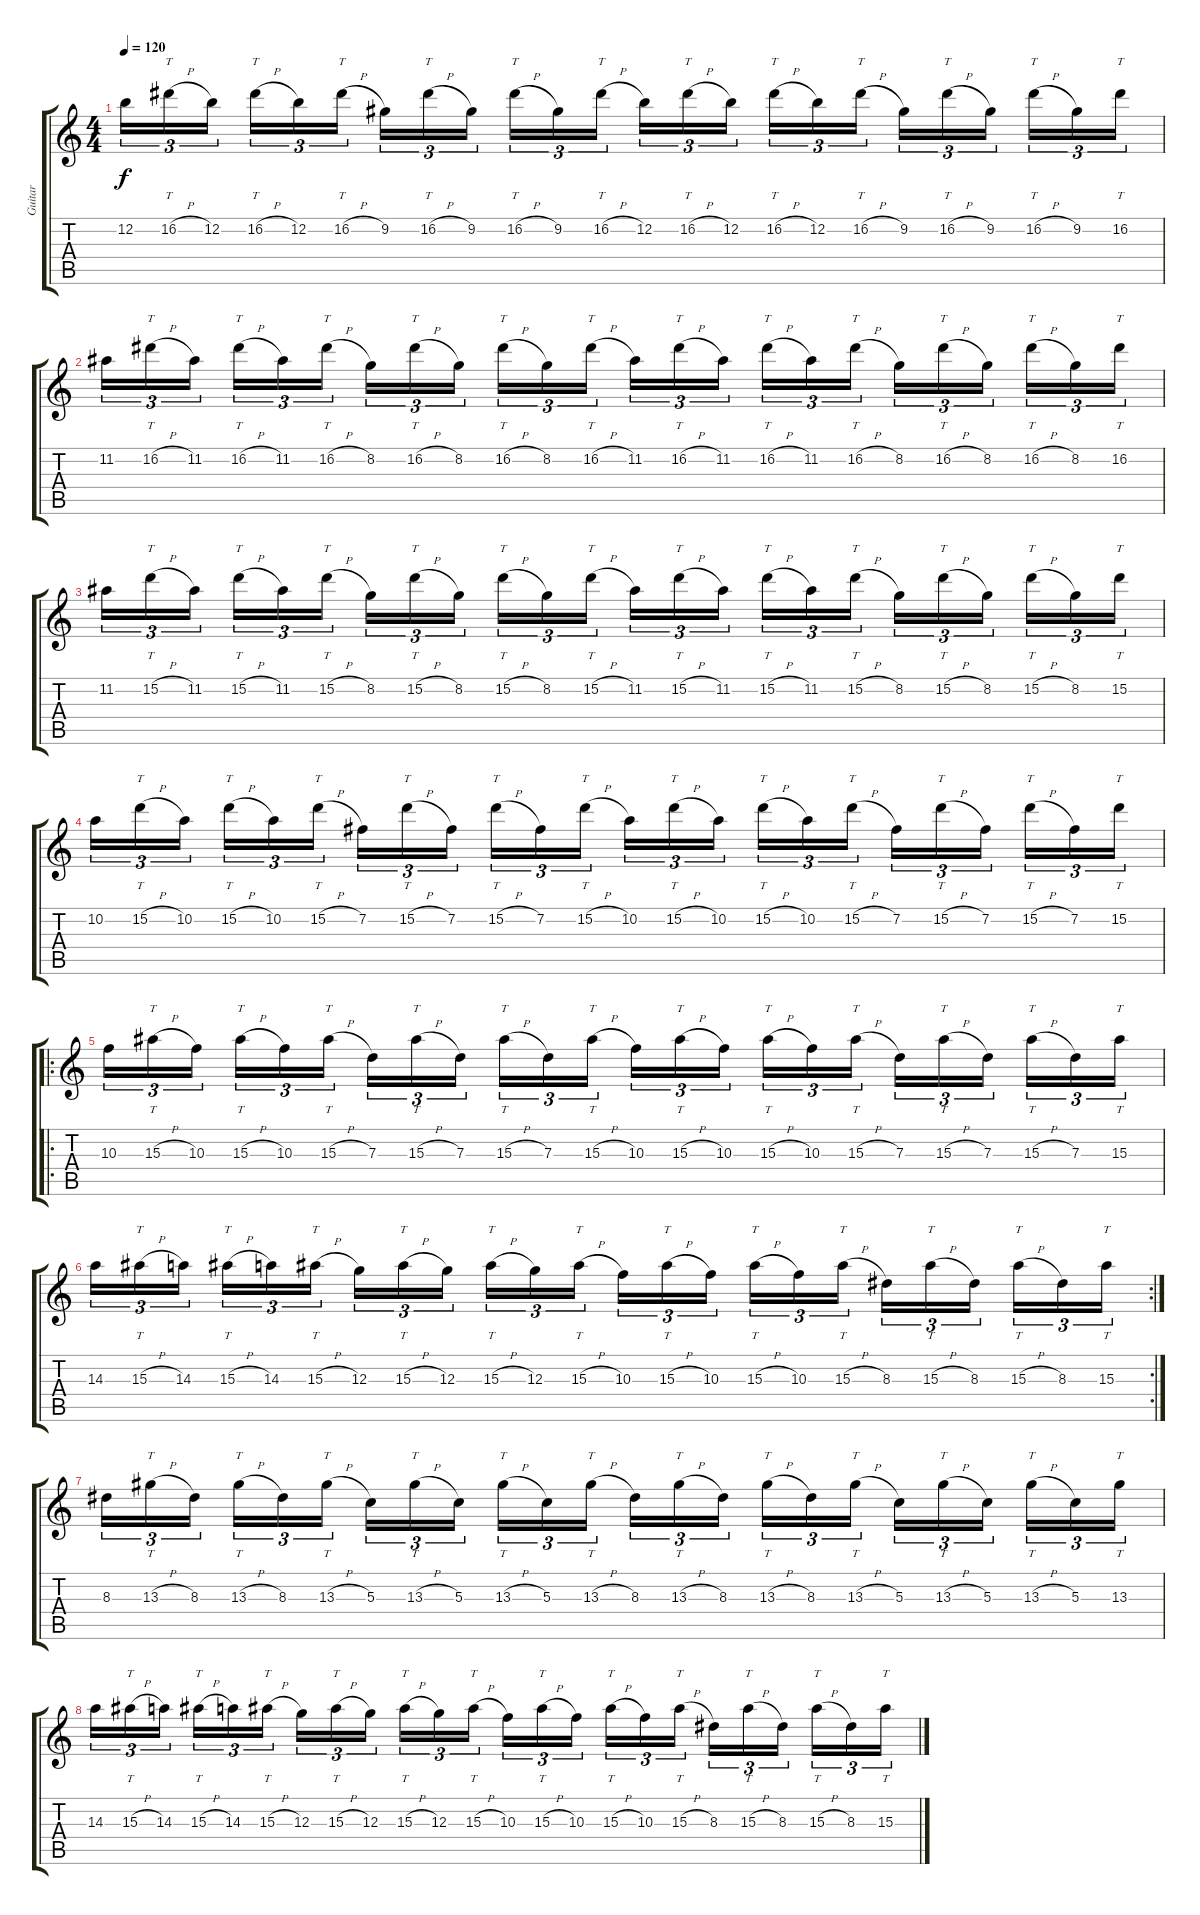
\track ("Guitar" "Guitar") {instrument distortionguitar}
\staff {score tabs}
\tuning (E4 B3 G3 D3 A2 E2) {hide}
\ts (4 4)
\tempo 120
\clef g2
\ks c
12.2.16{tu (3 2) dy f instrument distortionguitar} 16.2{h}.16{tt tu (3 2)} 12.2.16{tu (3 2)} 16.2{h}.16{tt tu (3 2)} 12.2.16{tu (3 2)} 16.2{h}.16{tt tu (3 2)} 9.2.16{tu (3 2)} 16.2{h}.16{tt tu (3 2)} 9.2.16{tu (3 2)} 16.2{h}.16{tt tu (3 2)} 9.2.16{tu (3 2)} 16.2{h}.16{tt tu (3 2)} 12.2.16{tu (3 2)} 16.2{h}.16{tt tu (3 2)} 12.2.16{tu (3 2)} 16.2{h}.16{tt tu (3 2)} 12.2.16{tu (3 2)} 16.2{h}.16{tt tu (3 2)} 9.2.16{tu (3 2)} 16.2{h}.16{tt tu (3 2)} 9.2.16{tu (3 2)} 16.2{h}.16{tt tu (3 2)} 9.2.16{tu (3 2)} 16.2.16{tt tu (3 2)} |
11.2.16{tu (3 2)} 16.2{h}.16{tt tu (3 2)} 11.2.16{tu (3 2)} 16.2{h}.16{tt tu (3 2)} 11.2.16{tu (3 2)} 16.2{h}.16{tt tu (3 2)} 8.2.16{tu (3 2)} 16.2{h}.16{tt tu (3 2)} 8.2.16{tu (3 2)} 16.2{h}.16{tt tu (3 2)} 8.2.16{tu (3 2)} 16.2{h}.16{tt tu (3 2)} 11.2.16{tu (3 2)} 16.2{h}.16{tt tu (3 2)} 11.2.16{tu (3 2)} 16.2{h}.16{tt tu (3 2)} 11.2.16{tu (3 2)} 16.2{h}.16{tt tu (3 2)} 8.2.16{tu (3 2)} 16.2{h}.16{tt tu (3 2)} 8.2.16{tu (3 2)} 16.2{h}.16{tt tu (3 2)} 8.2.16{tu (3 2)} 16.2.16{tt tu (3 2)} |
11.2.16{tu (3 2)} 15.2{h}.16{tt tu (3 2)} 11.2.16{tu (3 2)} 15.2{h}.16{tt tu (3 2)} 11.2.16{tu (3 2)} 15.2{h}.16{tt tu (3 2)} 8.2.16{tu (3 2)} 15.2{h}.16{tt tu (3 2)} 8.2.16{tu (3 2)} 15.2{h}.16{tt tu (3 2)} 8.2.16{tu (3 2)} 15.2{h}.16{tt tu (3 2)} 11.2.16{tu (3 2)} 15.2{h}.16{tt tu (3 2)} 11.2.16{tu (3 2)} 15.2{h}.16{tt tu (3 2)} 11.2.16{tu (3 2)} 15.2{h}.16{tt tu (3 2)} 8.2.16{tu (3 2)} 15.2{h}.16{tt tu (3 2)} 8.2.16{tu (3 2)} 15.2{h}.16{tt tu (3 2)} 8.2.16{tu (3 2)} 15.2.16{tt tu (3 2)} |
10.2.16{tu (3 2)} 15.2{h}.16{tt tu (3 2)} 10.2.16{tu (3 2)} 15.2{h}.16{tt tu (3 2)} 10.2.16{tu (3 2)} 15.2{h}.16{tt tu (3 2)} 7.2.16{tu (3 2)} 15.2{h}.16{tt tu (3 2)} 7.2.16{tu (3 2)} 15.2{h}.16{tt tu (3 2)} 7.2.16{tu (3 2)} 15.2{h}.16{tt tu (3 2)} 10.2.16{tu (3 2)} 15.2{h}.16{tt tu (3 2)} 10.2.16{tu (3 2)} 15.2{h}.16{tt tu (3 2)} 10.2.16{tu (3 2)} 15.2{h}.16{tt tu (3 2)} 7.2.16{tu (3 2)} 15.2{h}.16{tt tu (3 2)} 7.2.16{tu (3 2)} 15.2{h}.16{tt tu (3 2)} 7.2.16{tu (3 2)} 15.2.16{tt tu (3 2)} |
\ro
10.3.16{tu (3 2)} 15.3{h}.16{tt tu (3 2)} 10.3.16{tu (3 2)} 15.3{h}.16{tt tu (3 2)} 10.3.16{tu (3 2)} 15.3{h}.16{tt tu (3 2)} 7.3.16{tu (3 2)} 15.3{h}.16{tt tu (3 2)} 7.3.16{tu (3 2)} 15.3{h}.16{tt tu (3 2)} 7.3.16{tu (3 2)} 15.3{h}.16{tt tu (3 2)} 10.3.16{tu (3 2)} 15.3{h}.16{tt tu (3 2)} 10.3.16{tu (3 2)} 15.3{h}.16{tt tu (3 2)} 10.3.16{tu (3 2)} 15.3{h}.16{tt tu (3 2)} 7.3.16{tu (3 2)} 15.3{h}.16{tt tu (3 2)} 7.3.16{tu (3 2)} 15.3{h}.16{tt tu (3 2)} 7.3.16{tu (3 2)} 15.3.16{tt tu (3 2)} |
\rc 2
14.3.16{tu (3 2)} 15.3{h}.16{tt tu (3 2)} 14.3.16{tu (3 2)} 15.3{h}.16{tt tu (3 2)} 14.3.16{tu (3 2)} 15.3{h}.16{tt tu (3 2)} 12.3.16{tu (3 2)} 15.3{h}.16{tt tu (3 2)} 12.3.16{tu (3 2)} 15.3{h}.16{tt tu (3 2)} 12.3.16{tu (3 2)} 15.3{h}.16{tt tu (3 2)} 10.3.16{tu (3 2)} 15.3{h}.16{tt tu (3 2)} 10.3.16{tu (3 2)} 15.3{h}.16{tt tu (3 2)} 10.3.16{tu (3 2)} 15.3{h}.16{tt tu (3 2)} 8.3.16{tu (3 2)} 15.3{h}.16{tt tu (3 2)} 8.3.16{tu (3 2)} 15.3{h}.16{tt tu (3 2)} 8.3.16{tu (3 2)} 15.3.16{tt tu (3 2)} |
8.3.16{tu (3 2)} 13.3{h}.16{tt tu (3 2)} 8.3.16{tu (3 2)} 13.3{h}.16{tt tu (3 2)} 8.3.16{tu (3 2)} 13.3{h}.16{tt tu (3 2)} 5.3.16{tu (3 2)} 13.3{h}.16{tt tu (3 2)} 5.3.16{tu (3 2)} 13.3{h}.16{tt tu (3 2)} 5.3.16{tu (3 2)} 13.3{h}.16{tt tu (3 2)} 8.3.16{tu (3 2)} 13.3{h}.16{tt tu (3 2)} 8.3.16{tu (3 2)} 13.3{h}.16{tt tu (3 2)} 8.3.16{tu (3 2)} 13.3{h}.16{tt tu (3 2)} 5.3.16{tu (3 2)} 13.3{h}.16{tt tu (3 2)} 5.3.16{tu (3 2)} 13.3{h}.16{tt tu (3 2)} 5.3.16{tu (3 2)} 13.3.16{tt tu (3 2)} |
14.3.16{tu (3 2)} 15.3{h}.16{tt tu (3 2)} 14.3.16{tu (3 2)} 15.3{h}.16{tt tu (3 2)} 14.3.16{tu (3 2)} 15.3{h}.16{tt tu (3 2)} 12.3.16{tu (3 2)} 15.3{h}.16{tt tu (3 2)} 12.3.16{tu (3 2)} 15.3{h}.16{tt tu (3 2)} 12.3.16{tu (3 2)} 15.3{h}.16{tt tu (3 2)} 10.3.16{tu (3 2)} 15.3{h}.16{tt tu (3 2)} 10.3.16{tu (3 2)} 15.3{h}.16{tt tu (3 2)} 10.3.16{tu (3 2)} 15.3{h}.16{tt tu (3 2)} 8.3.16{tu (3 2)} 15.3{h}.16{tt tu (3 2)} 8.3.16{tu (3 2)} 15.3{h}.16{tt tu (3 2)} 8.3.16{tu (3 2)} 15.3.16{tt tu (3 2)}
